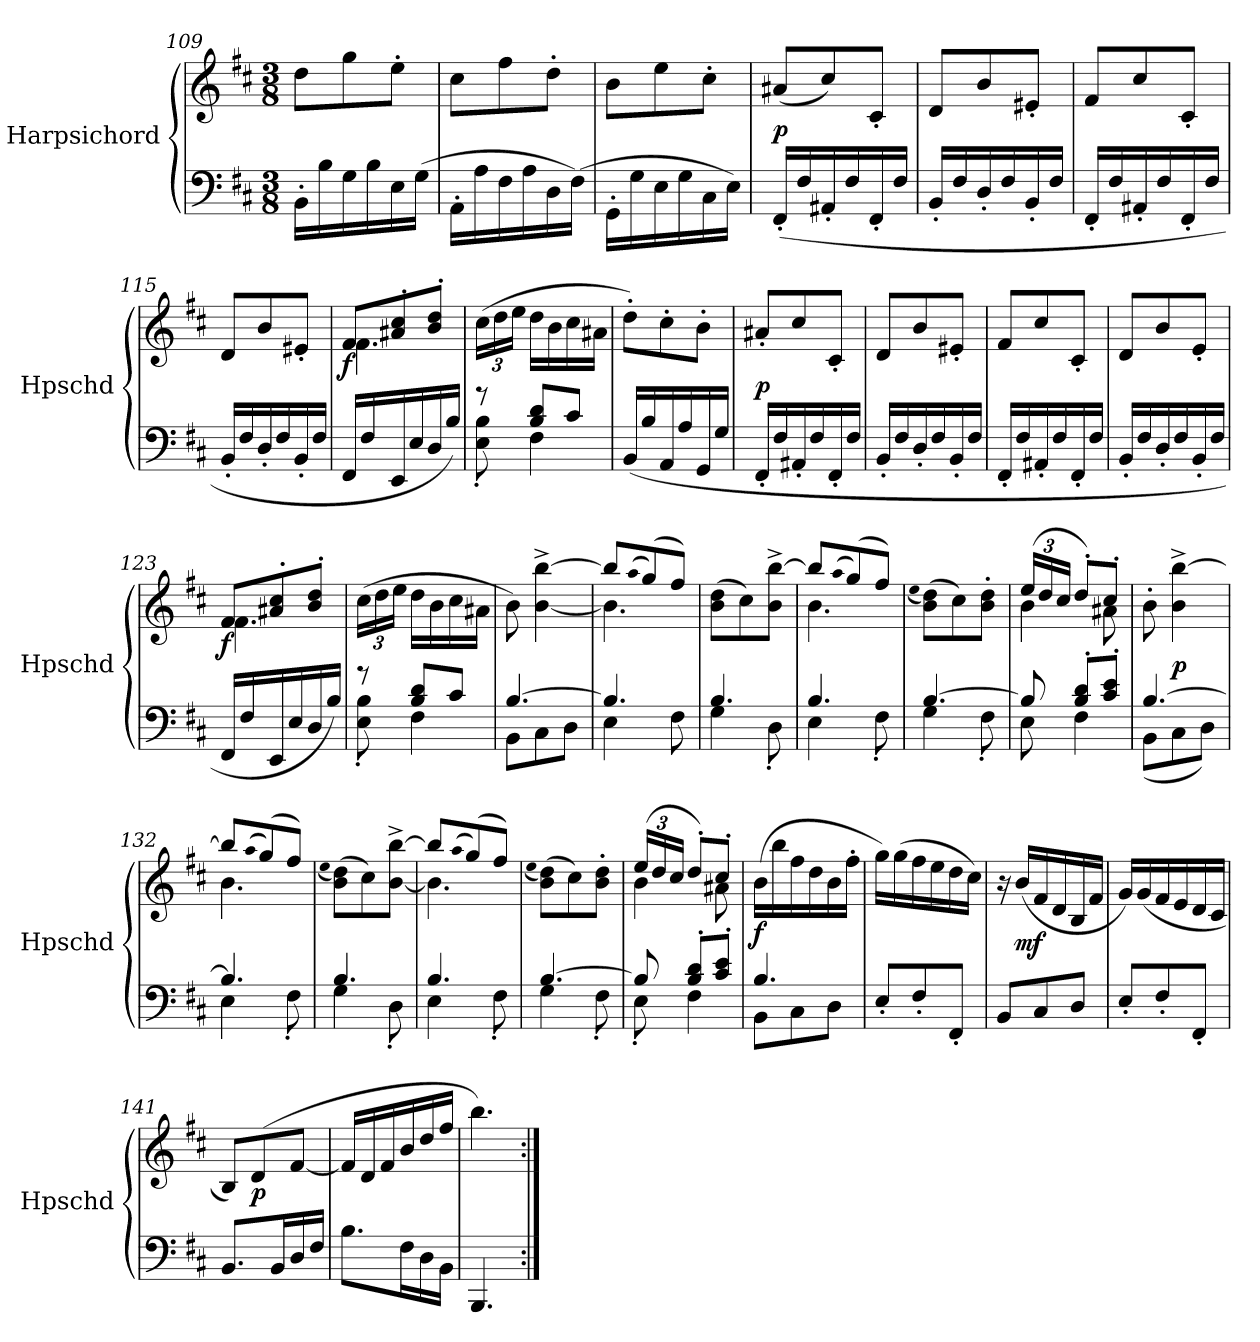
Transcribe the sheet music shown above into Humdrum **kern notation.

**kern	**kern	**dynam
*part1	*part1	*part1
*staff2	*staff1	*staff1/2
*I"Harpsichord	*	*
*I'Hpschd	*	*
*clefF4	*clefG2	*
*k[f#c#]	*k[f#c#]	*
*b:	*b:	*
*M3/8	*M3/8	*
=109	=109	=109
16BB'\LL	8dd\L	.
16B\	.	.
16G\	8gg\	.
16B\	.	.
16E\	8ee'\J	.
(16G\JJ	.	.
=110	=110	=110
16AA'\LL	8cc#\L	.
16A\	.	.
16F#\	8ff#\	.
16A\	.	.
16D\	8dd'\J	.
(16F#\JJ)	.	.
=111	=111	=111
16GG'\LL	8b\L	.
16G\	.	.
16E\	8ee\	.
16G\	.	.
16C#\	8cc#'\J	.
16E\JJ)	.	.
=112	=112	=112
(16FF#'/LL	(8a#X/L	p
16F#/	.	.
16AA#X'/	8cc#/)	.
16F#/	.	.
16FF#'/	8c#'/J	.
16F#/JJ	.	.
=113	=113	=113
16BB'/LL	8d/L	.
16F#/	.	.
16D'/	8b/	.
16F#/	.	.
16BB'/	8e#X'/J	.
16F#/JJ	.	.
=114	=114	=114
16FF#'/LL	8f#/L	.
16F#/	.	.
16AA#X'/	8cc#/	.
16F#/	.	.
16FF#'/	8c#'/J	.
16F#/JJ	.	.
=115	=115	=115
16BB'/LL	8d/L	.
16F#/	.	.
16D'/	8b/	.
16F#/	.	.
16BB'/	8e#X'/J	.
16F#/JJ	.	.
=116	=116	=116
*	*^	*
16FF#/LL	8f#/L	4.f#\	f
16F#/	.	.	.
16EE/	8a#X'/ 8cc#'/	.	.
16E/	.	.	.
16D/	8b'/ 8dd'/J	.	.
16B/JJ)	.	.	.
*	*v	*v	*
=117	=117	=117
*^	*	*
8r	8E'\ 8B'\	(24cc#\LL	.
.	.	24dd\	.
.	.	24ee\JJ	.
8B/ 8d/L	4F#\	16dd\LL	.
.	.	16b\	.
8c#/J	.	16cc#\	.
.	.	16a#X\JJ	.
*v	*v	*	*
=118	=118	=118
(16BB/LL	8dd'\L)	.
16B/	.	.
16AA/	8cc#'\	.
16A/	.	.
16GG/	8b'\J	.
16G/JJ	.	.
=119	=119	=119
16FF#'/LL	8a#X'/L	p
16F#/	.	.
16AA#X'/	8cc#/	.
16F#/	.	.
16FF#'/	8c#'/J	.
16F#/JJ	.	.
=120	=120	=120
16BB'/LL	8d/L	.
16F#/	.	.
16D'/	8b/	.
16F#/	.	.
16BB'/	8e#X'/J	.
16F#/JJ	.	.
=121	=121	=121
16FF#'/LL	8f#/L	.
16F#/	.	.
16AA#X'/	8cc#/	.
16F#/	.	.
16FF#'/	8c#'/J	.
16F#/JJ	.	.
=122	=122	=122
16BB'/LL	8d/L	.
16F#/	.	.
16D'/	8b/	.
16F#/	.	.
16BB'/	8e'/J	.
16F#/JJ	.	.
=123	=123	=123
*	*^	*
16FF#/LL	8f#/L	4.f#\	f
16F#/	.	.	.
16EE/	8a#X'/ 8cc#'/	.	.
16E/	.	.	.
16D/	8b'/ 8dd'/J	.	.
16B/JJ)	.	.	.
*	*v	*v	*
=124	=124	=124
*^	*	*
8r	8E'\ 8B'\	(24cc#\LL	.
.	.	24dd\	.
.	.	24ee\JJ	.
8B/ 8d/L	4F#\	16dd\LL	.
.	.	16b\	.
8c#/J	.	16cc#\	.
.	.	16a#X\JJ	.
=125	=125	=125	=125
[4.B/	8BB\L	8b\)	.
.	8C#\	[4b^\ [4bb^\	.
.	8D\J	.	.
=126	=126	=126	=126
*	*	*^	*
4.B/]	4E\	8bb/L]	4.b\]	.
.	.	(qaa	.	.
.	.	(8gg/)	.	.
.	8F#\	8ff#/J)	.	.
*	*	*v	*v	*
=127	=127	=127	=127
4.B/	4G\	(8b\ 8dd\L	.
.	.	8cc#\)	.
.	8D'\	8b^\ [8bb^\J	.
=128	=128	=128	=128
*	*	*^	*
4.B/	4E\	8bb/L]	4.b\	.
.	.	(qaa	.	.
.	.	(8gg/)	.	.
.	8F#'\	8ff#/J)	.	.
*	*	*v	*v	*
=129	=129	=129	=129
.	.	(qee	.
[4.B/	4G\	(8b\ 8dd\L)	.
.	.	8cc#\)	.
.	8F#'\	8b'\ 8dd'\J	.
=130	=130	=130	=130
*	*	*^	*
8B/]	8E\	(24ee/LL	4b\	.
.	.	24dd/	.	.
.	.	24cc#/JJ	.	.
8B'/ 8d'/L	4F#\	8dd'/L)	.	.
8c#'/ 8e'/J	.	8cc#'/J	8a#X\	.
*	*	*v	*v	*
=131	=131	=131	=131
[4.B/	(8BB\L	8b'\	.
.	8C#\	4b^\ [4bb^\	p
.	8D\J)	.	.
=132	=132	=132	=132
*	*	*^	*
4.B/]	4E\	8bb/L]	4.b\	.
.	.	(qaa	.	.
.	.	(8gg/)	.	.
.	8F#'\	8ff#/J)	.	.
*	*	*v	*v	*
=133	=133	=133	=133
.	.	(qee	.
4.B/	4G\	(8b\ 8dd\L)	.
.	.	8cc#\)	.
.	8D'\	[8b^\ [8bb^\J	.
=134	=134	=134	=134
*	*	*^	*
4.B/	4E\	8bb/L]	4.b\]	.
.	.	(qaa	.	.
.	.	(8gg/)	.	.
.	8F#'\	8ff#/J)	.	.
*	*	*v	*v	*
=135	=135	=135	=135
.	.	(qee	.
[4.B/	4G\	(8b\ 8dd\L)	.
.	.	8cc#\)	.
.	8F#'\	8b'\ 8dd'\J	.
=136	=136	=136	=136
*	*	*^	*
8B/]	8E'\	(24ee/LL	4b\	.
.	.	24dd/	.	.
.	.	24cc#/JJ	.	.
8B'/ 8d'/L	4F#\	8dd'/L)	.	.
8c#'/ 8e'/J	.	8cc#'/J	8a#X\	.
*	*	*v	*v	*
=137	=137	=137	=137
4.B/	8BB\L	(16b\LL	f
.	.	16bb\	.
.	8C#\	16ff#\	.
.	.	16dd\	.
.	8D\J	16b\	.
.	.	16ff#'\JJ	.
*v	*v	*	*
=138	=138	=138
8E'/L	16gg\LL)	.
.	(16gg\	.
8F#'/	16ff#\	.
.	16ee\	.
8FF#'/J	16dd\	.
.	16cc#\JJ)	.
=139	=139	=139
8BB/L	16r	.
.	(16b/LL	mf
8C#/	16f#/	.
.	16d/	.
8D/J	16B/	.
.	16f#/JJ	.
=140	=140	=140
8E'/L	16g/LL)	.
.	(16g/	.
8F#'/	16f#/	.
.	16e/	.
8FF#'/J	16d/	.
.	16c#/JJ	.
=141	=141	=141
8.BB/L	8B/L)	.
.	(8d/	p
16BB/L	.	.
16D/	[8f#/J	.
16F#/JJ	.	.
=142	=142	=142
8.B\L	16f#/LL]	.
.	16d/	.
.	16f#/	.
16F#\L	16b/	.
16D\	16dd/	.
16BB\JJ	16ff#/JJ	.
=143	=143	=143
4.BBB/	4.bb\)	.
=:|!	=:|!	=:|!
*-	*-	*-
